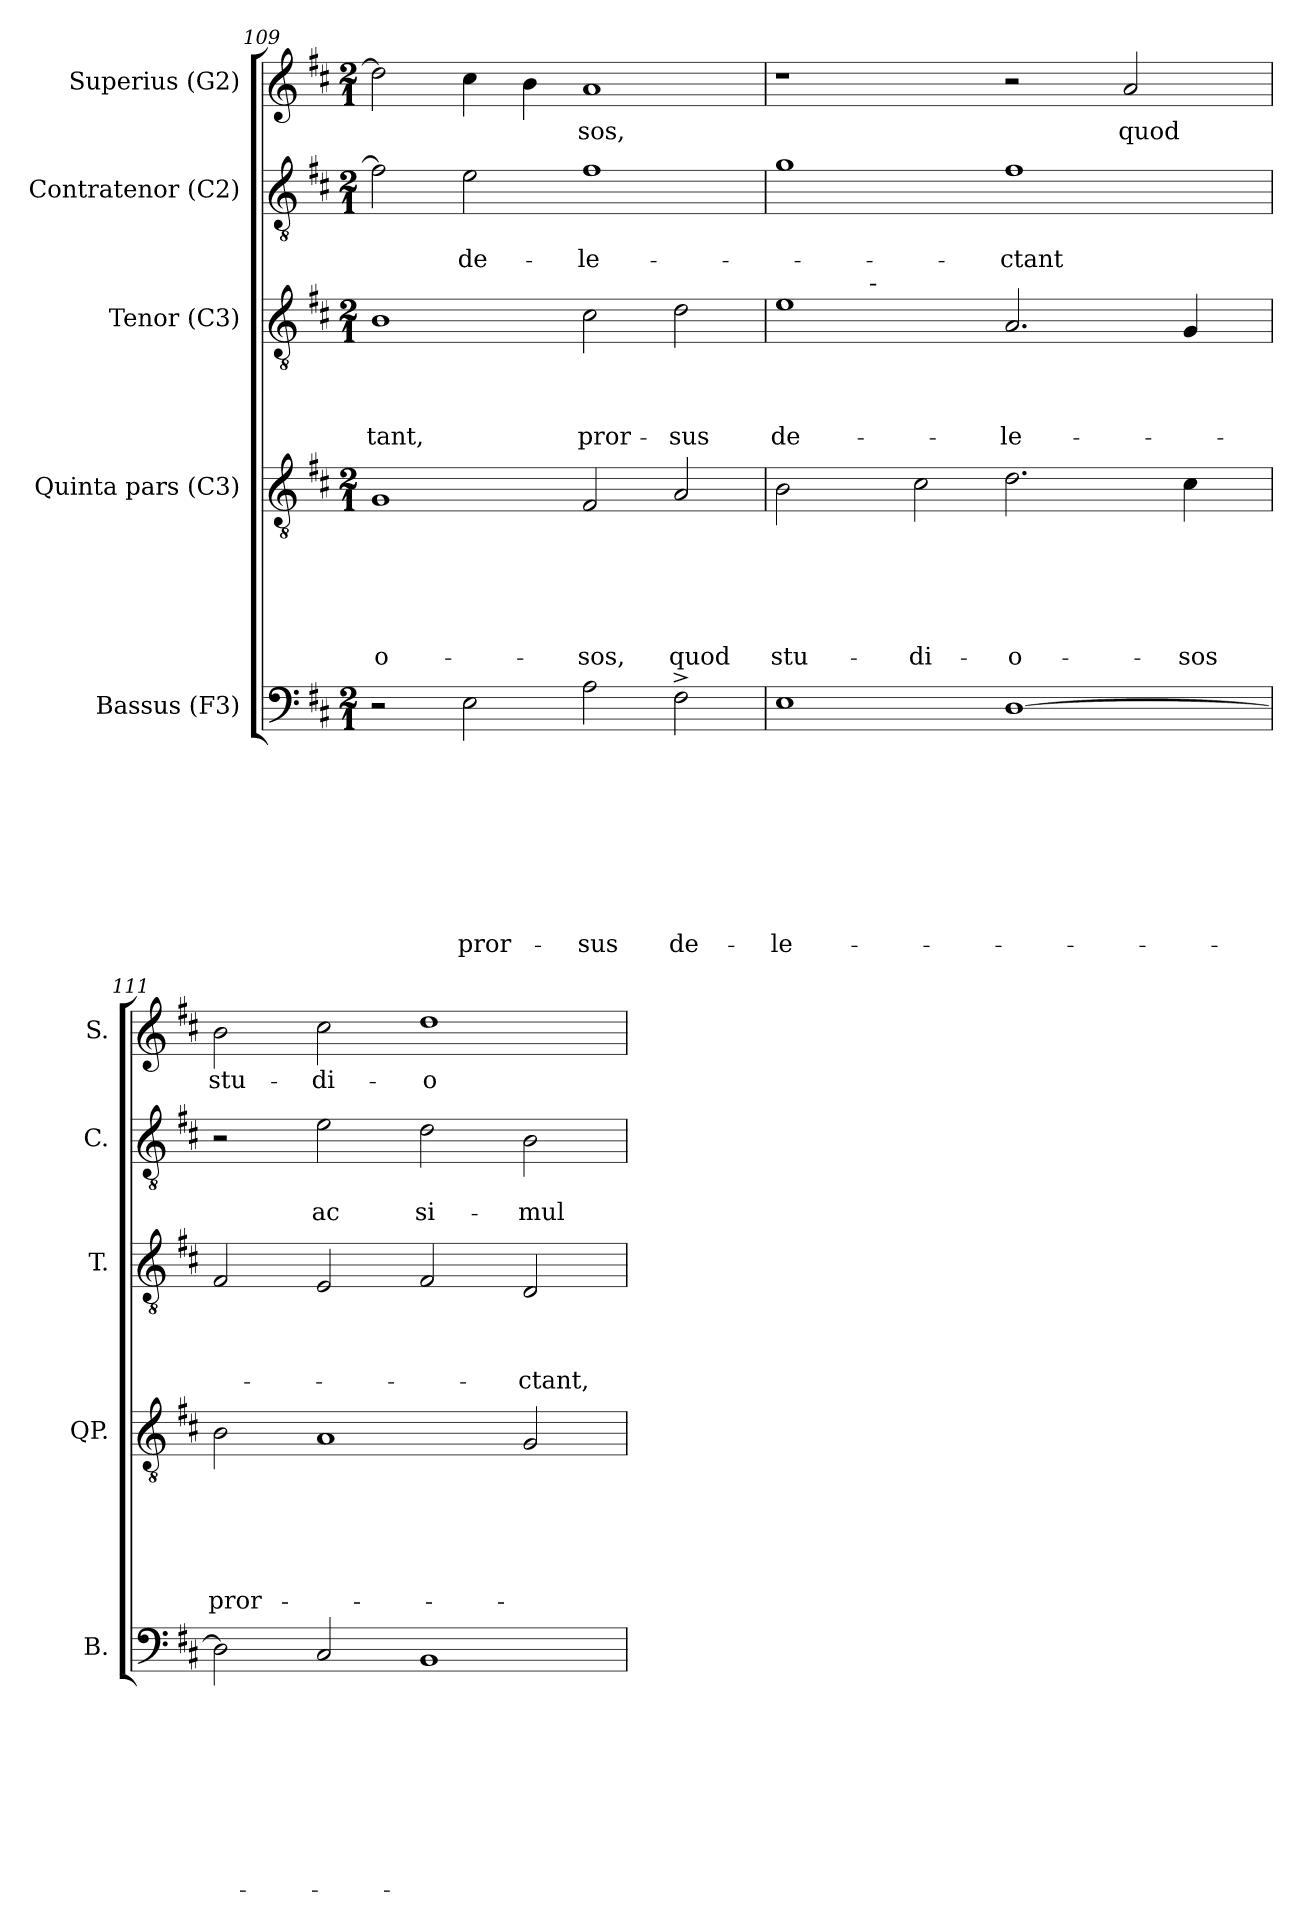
**kern	**text	**text	**text	**text	**text	**text	**text	**text	**text	**kern	**text	**text	**text	**text	**text	**text	**kern	**text	**text	**text	**text	**kern	**text	**text	**kern	**text
*part5	*part5	*part5	*part5	*part5	*part5	*part5	*part5	*part5	*part5	*part4	*part4	*part4	*part4	*part4	*part4	*part4	*part3	*part3	*part3	*part3	*part3	*part2	*part2	*part2	*part1	*part1
*staff5	*staff5	*staff5	*staff5	*staff5	*staff5	*staff5	*staff5	*staff5	*staff5	*staff4	*staff4	*staff4	*staff4	*staff4	*staff4	*staff4	*staff3	*staff3	*staff3	*staff3	*staff3	*staff2	*staff2	*staff2	*staff1	*staff1
*I"Bassus (F3)	*	*	*	*	*	*	*	*	*	*I"Quinta pars (C3)	*	*	*	*	*	*	*I"Tenor (C3)	*	*	*	*	*I"Contratenor (C2)	*	*	*I"Superius (G2)	*
*I'B.	*	*	*	*	*	*	*	*	*	*I'QP.	*	*	*	*	*	*	*I'T.	*	*	*	*	*I'C.	*	*	*I'S.	*
*clefF4	*	*	*	*	*	*	*	*	*	*clefGv2	*	*	*	*	*	*	*clefGv2	*	*	*	*	*clefGv2	*	*	*clefG2	*
*k[f#c#]	*	*	*	*	*	*	*	*	*	*k[f#c#]	*	*	*	*	*	*	*k[f#c#]	*	*	*	*	*k[f#c#]	*	*	*k[f#c#]	*
*D:	*	*	*	*	*	*	*	*	*	*D:	*	*	*	*	*	*	*D:	*	*	*	*	*D:	*	*	*D:	*
*M2/1	*	*	*	*	*	*	*	*	*	*M2/1	*	*	*	*	*	*	*M2/1	*	*	*	*	*M2/1	*	*	*M2/1	*
=109	=109	=109	=109	=109	=109	=109	=109	=109	=109	=109	=109	=109	=109	=109	=109	=109	=109	=109	=109	=109	=109	=109	=109	=109	=109	=109
!	!	!	!	!	!	!	!	!	!	!	!	!	!	!	!	!LO:LY:b:rj	!	!	!	!	!LO:LY:b	!	!	!	!	!
2r	.	.	.	.	.	.	.	.	.	1G	.	.	.	.	.	-o-	1B	.	.	.	-tant,	2f#\]	.	.	2dd\]	.
!	!	!	!	!	!	!	!	!	!LO:LY:b	!	!	!	!	!	!	!	!	!	!	!	!	!	!	!LO:LY:b	!	!
2E\	.	.	.	.	.	.	.	.	pror-	.	.	.	.	.	.	.	.	.	.	.	.	2e\	.	de-	4cc#\	.
.	.	.	.	.	.	.	.	.	.	.	.	.	.	.	.	.	.	.	.	.	.	.	.	.	4b\	.
!	!	!	!	!	!	!	!	!	!LO:LY:b	!	!	!	!	!	!	!LO:LY:b	!	!	!	!	!LO:LY:b	!	!	!LO:LY:b	!	!LO:LY:b
2A\	.	.	.	.	.	.	.	.	-sus	2F#/	.	.	.	.	.	-sos,	2c#\	.	.	.	pror-	1f#	.	-le-	1a	-sos,
!	!	!	!	!	!	!	!	!	!LO:LY:b	!	!	!	!	!	!	!LO:LY:b	!	!	!	!	!LO:LY:b	!	!	!	!	!
2F#^>\	.	.	.	.	.	.	.	.	de-	2A/	.	.	.	.	.	quod	2d\	.	.	.	-sus	.	.	.	.	.
!!LO:PB:g=z
=110	=110	=110	=110	=110	=110	=110	=110	=110	=110	=110	=110	=110	=110	=110	=110	=110	=110	=110	=110	=110	=110	=110	=110	=110	=110	=110
!	!	!	!	!	!	!	!	!	!LO:LY:b	!	!	!	!	!	!	!LO:LY:b	!	!	!	!	!LO:LY:b	!	!	!	!	!
*	*	*	*	*	*	*	*	*	*	*	*	*	*	*	*	*	*^	*	*	*	*	*	*	*	*	*
1E	.	.	.	.	.	.	.	.	-le-	2B\	.	.	.	.	.	stu-	1e	4ryy	.	.	.	de-	1g	.	.	1r	.
.	.	.	.	.	.	.	.	.	.	.	.	.	.	.	.	.	.	16.ryy	.	.	.	.	.	.	.	.	.
!	!	!	!	!	!	!	!	!	!	!	!	!	!	!	!	!	!	!LO:TX:a:t=-	!	!	!	!	!	!	!	!	!
.	.	.	.	.	.	.	.	.	.	.	.	.	.	.	.	.	.	1ryy	.	.	.	.	.	.	.	.	.
!	!	!	!	!	!	!	!	!	!	!	!	!	!	!	!	!LO:LY:b	!	!	!	!	!	!	!	!	!	!	!
.	.	.	.	.	.	.	.	.	.	2c#\	.	.	.	.	.	-di-	.	.	.	.	.	.	.	.	.	.	.
!	!	!	!	!	!	!	!	!	!	!	!	!	!	!	!	!LO:LY:b	!	!	!	!	!	!LO:LY:b	!	!	!LO:LY:b	!	!
[>1D	.	.	.	.	.	.	.	.	.	2.d\	.	.	.	.	.	-o-	2.A/	.	.	.	.	-le-	1f#	.	-ctant	2r	.
.	.	.	.	.	.	.	.	.	.	.	.	.	.	.	.	.	.	2ryy	.	.	.	.	.	.	.	.	.
!	!	!	!	!	!	!	!	!	!	!	!	!	!	!	!	!	!	!	!	!	!	!	!	!	!	!	!LO:LY:b
.	.	.	.	.	.	.	.	.	.	.	.	.	.	.	.	.	.	.	.	.	.	.	.	.	.	2a/	quod
!	!	!	!	!	!	!	!	!	!	!	!	!	!	!	!	!LO:LY:b	!	!	!	!	!	!	!	!	!	!	!
.	.	.	.	.	.	.	.	.	.	4c#\	.	.	.	.	.	-sos	4G/	.	.	.	.	.	.	.	.	.	.
.	.	.	.	.	.	.	.	.	.	.	.	.	.	.	.	.	.	8ryy	.	.	.	.	.	.	.	.	.
.	.	.	.	.	.	.	.	.	.	.	.	.	.	.	.	.	.	32ryy	.	.	.	.	.	.	.	.	.
=111	=111	=111	=111	=111	=111	=111	=111	=111	=111	=111	=111	=111	=111	=111	=111	=111	=111	=111	=111	=111	=111	=111	=111	=111	=111	=111	=111
!	!	!	!	!	!	!	!	!	!	!	!	!	!	!	!	!LO:LY:b	!	!	!	!	!	!	!	!	!	!	!LO:LY:b
*	*	*	*	*	*	*	*	*	*	*	*	*	*	*	*	*	*v	*v	*	*	*	*	*	*	*	*	*
2D\]	.	.	.	.	.	.	.	.	.	2B\	.	.	.	.	.	pror-	2F#/	.	.	.	.	2r	.	.	2b\	stu-
!	!	!	!	!	!	!	!	!	!	!	!	!	!	!	!	!	!	!	!	!	!	!	!	!LO:LY:b	!	!LO:LY:b
2C#/	.	.	.	.	.	.	.	.	.	1A	.	.	.	.	.	.	2E/	.	.	.	.	2e\	.	ac	2cc#\	-di-
!	!	!	!	!	!	!	!	!	!	!	!	!	!	!	!	!	!	!	!	!	!	!	!	!LO:LY:b	!	!LO:LY:b:rj
1BB	.	.	.	.	.	.	.	.	.	.	.	.	.	.	.	.	2F#/	.	.	.	.	2d\	.	si-	1dd	-o-
!	!	!	!	!	!	!	!	!	!	!	!	!	!	!	!	!	!	!	!	!	!LO:LY:b	!	!	!LO:LY:b	!	!
.	.	.	.	.	.	.	.	.	.	2G/	.	.	.	.	.	.	2D/	.	.	.	-ctant,	2B\	.	-mul	.	.
=	=	=	=	=	=	=	=	=	=	=	=	=	=	=	=	=	=	=	=	=	=	=	=	=	=	=
*-	*-	*-	*-	*-	*-	*-	*-	*-	*-	*-	*-	*-	*-	*-	*-	*-	*-	*-	*-	*-	*-	*-	*-	*-	*-	*-
